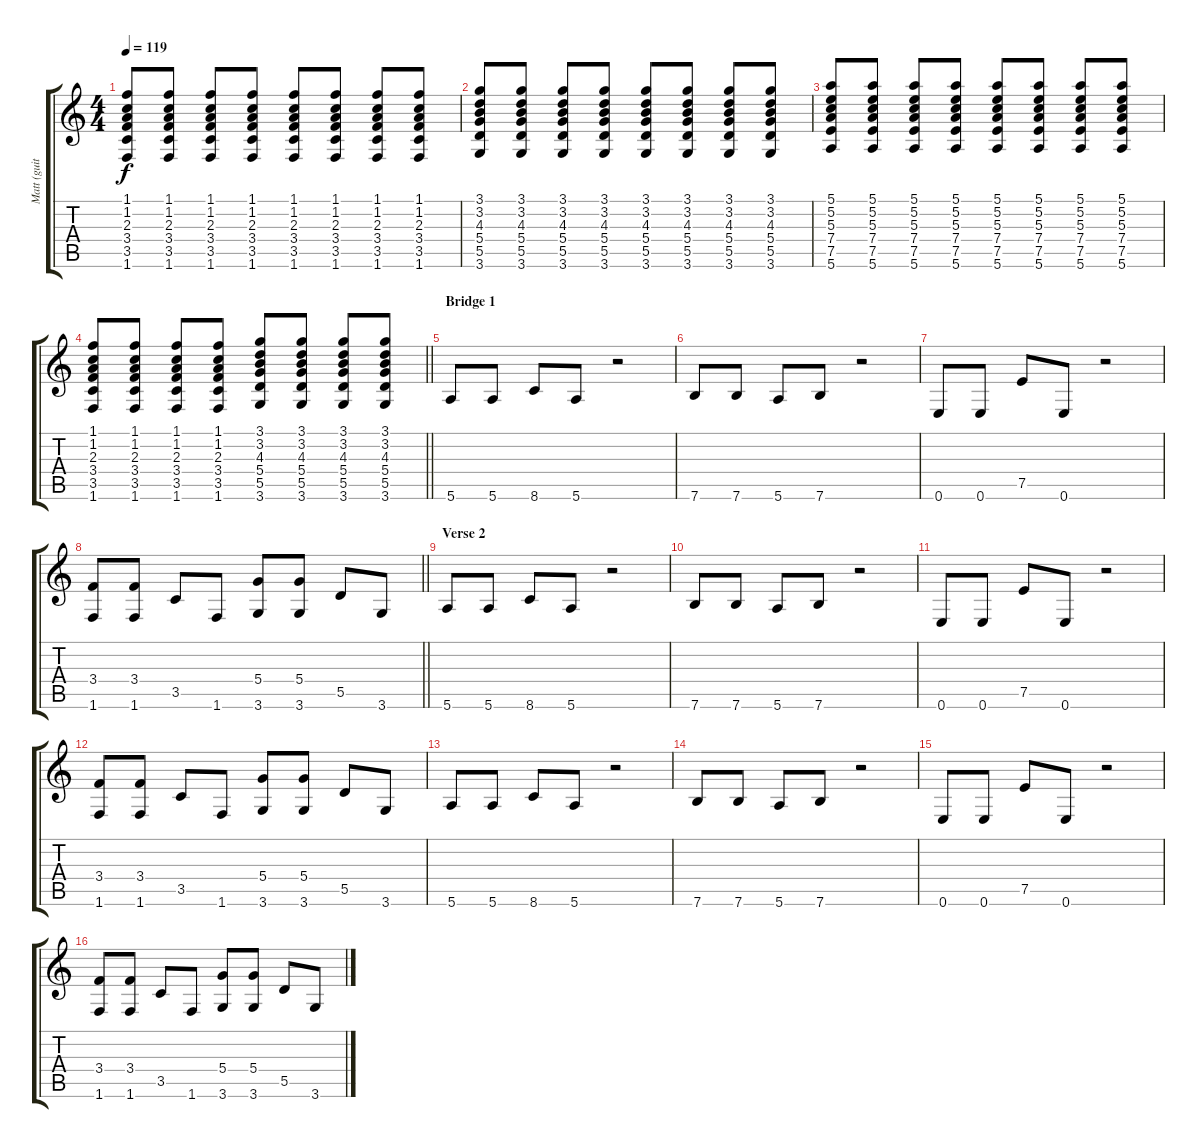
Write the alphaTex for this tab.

\track ("Matt (guitar)" "Matt (guit") {solo instrument overdrivenguitar}
\staff {score tabs}
\tuning (E4 B3 G3 D3 A2 E2) {hide}
\ts (4 4)
\tempo 119
\clef g2
\ks c
(1.1 1.2 2.3 3.4 3.5 1.6).8{dy f} (1.1 1.2 2.3 3.4 3.5 1.6).8 (1.1 1.2 2.3 3.4 3.5 1.6).8 (1.1 1.2 2.3 3.4 3.5 1.6).8 (1.1 1.2 2.3 3.4 3.5 1.6).8 (1.1 1.2 2.3 3.4 3.5 1.6).8 (1.1 1.2 2.3 3.4 3.5 1.6).8 (1.1 1.2 2.3 3.4 3.5 1.6).8 |
(3.1 3.2 4.3 5.4 5.5 3.6).8 (3.1 3.2 4.3 5.4 5.5 3.6).8 (3.1 3.2 4.3 5.4 5.5 3.6).8 (3.1 3.2 4.3 5.4 5.5 3.6).8 (3.1 3.2 4.3 5.4 5.5 3.6).8 (3.1 3.2 4.3 5.4 5.5 3.6).8 (3.1 3.2 4.3 5.4 5.5 3.6).8 (3.1 3.2 4.3 5.4 5.5 3.6).8 |
(5.1 5.2 5.3 7.4 7.5 5.6).8 (5.1 5.2 5.3 7.4 7.5 5.6).8 (5.1 5.2 5.3 7.4 7.5 5.6).8 (5.1 5.2 5.3 7.4 7.5 5.6).8 (5.1 5.2 5.3 7.4 7.5 5.6).8 (5.1 5.2 5.3 7.4 7.5 5.6).8 (5.1 5.2 5.3 7.4 7.5 5.6).8 (5.1 5.2 5.3 7.4 7.5 5.6).8 |
\barLineRight lightlight
(1.1 1.2 2.3 3.4 3.5 1.6).8 (1.1 1.2 2.3 3.4 3.5 1.6).8 (1.1 1.2 2.3 3.4 3.5 1.6).8 (1.1 1.2 2.3 3.4 3.5 1.6).8 (3.1 3.2 4.3 5.4 5.5 3.6).8 (3.1 3.2 4.3 5.4 5.5 3.6).8 (3.1 3.2 4.3 5.4 5.5 3.6).8 (3.1 3.2 4.3 5.4 5.5 3.6).8 |
\section ("" "Bridge 1")
5.6.8 5.6.8 8.6.8 5.6.8 r.2 |
7.6.8 7.6.8 5.6.8 7.6.8 r.2 |
0.6.8 0.6.8 7.5.8 0.6.8 r.2 |
\barLineRight lightlight
(3.4 1.6).8 (3.4 1.6).8 3.5.8 1.6.8 (5.4 3.6).8 (5.4 3.6).8 5.5.8 3.6.8 |
\section ("" "Verse 2")
5.6.8 5.6.8 8.6.8 5.6.8 r.2 |
7.6.8 7.6.8 5.6.8 7.6.8 r.2 |
0.6.8 0.6.8 7.5.8 0.6.8 r.2 |
(3.4 1.6).8 (3.4 1.6).8 3.5.8 1.6.8 (5.4 3.6).8 (5.4 3.6).8 5.5.8 3.6.8 |
5.6.8 5.6.8 8.6.8 5.6.8 r.2 |
7.6.8 7.6.8 5.6.8 7.6.8 r.2 |
0.6.8 0.6.8 7.5.8 0.6.8 r.2 |
(3.4 1.6).8 (3.4 1.6).8 3.5.8 1.6.8 (5.4 3.6).8 (5.4 3.6).8 5.5.8 3.6.8
